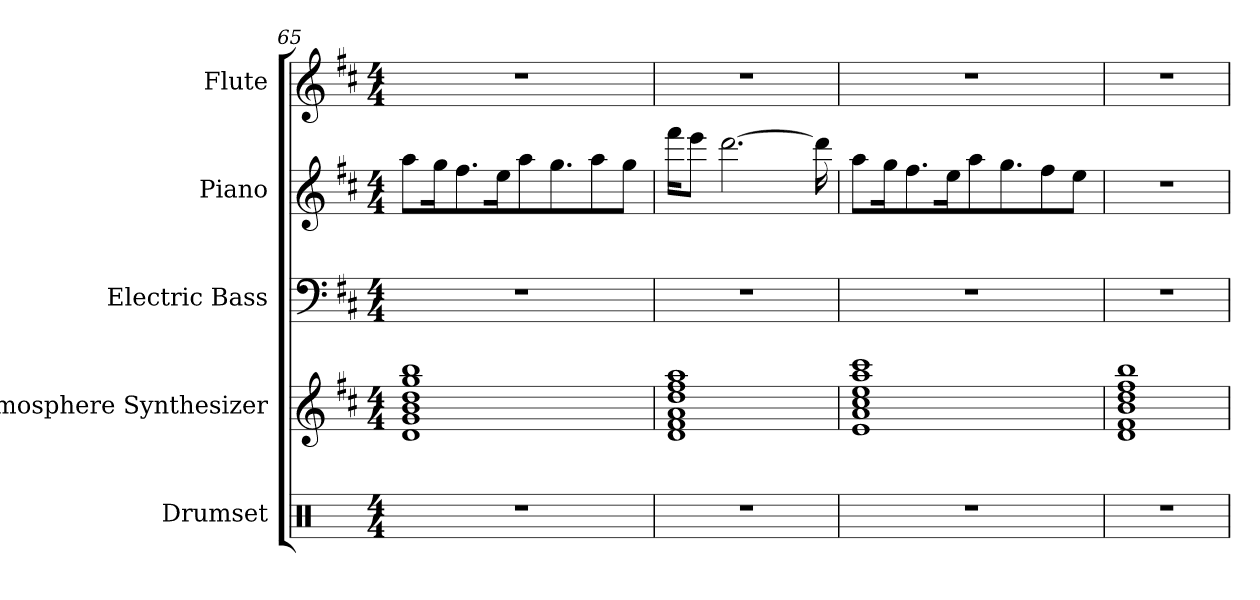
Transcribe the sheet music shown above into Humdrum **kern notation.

**kern	**kern	**kern	**kern	**kern
*part5	*part4	*part3	*part2	*part1
*staff5	*staff4	*staff3	*staff2	*staff1
*I"Drumset	*I"Atmosphere Synthesizer	*I"Electric Bass	*I"Piano	*I"Flute
*I'Drs.	*I'Synth.	*I'El. B.	*I'Pno.	*I'Fl.
*clefX	*clefG2	*clefF4	*clefG2	*clefG2
*	*ITrd7c12	*ITrd7c12	*	*
*k[]	*k[f#c#]	*k[f#c#]	*k[f#c#]	*k[f#c#]
*M4/4	*M4/4	*M4/4	*M4/4	*M4/4
=65	=65	=65	=65	=65
1r	1D 1G 1B 1d 1g 1b	1r	8aa\L	1r
.	.	.	16gg\K	.
.	.	.	8.ff#\	.
.	.	.	16ee\K	.
.	.	.	8aa\	.
.	.	.	8.gg\	.
.	.	.	8aa\	.
.	.	.	8gg\J	.
=66	=66	=66	=66	=66
1r	1D 1F# 1A 1d 1f# 1a	1r	16fff#\KL	1r
.	.	.	8eee\J	.
.	.	.	[2.ddd\	.
.	.	.	16ddd\]	.
=67	=67	=67	=67	=67
1r	1E 1A 1c# 1e 1a 1cc#	1r	8aa\L	1r
.	.	.	16gg\K	.
.	.	.	8.ff#\	.
.	.	.	16ee\K	.
.	.	.	8aa\	.
.	.	.	8.gg\	.
.	.	.	8ff#\	.
.	.	.	8ee\J	.
=68	=68	=68	=68	=68
1r	1D 1F# 1B 1d 1f# 1b	1r	1r	1r
=	=	=	=	=
*-	*-	*-	*-	*-
